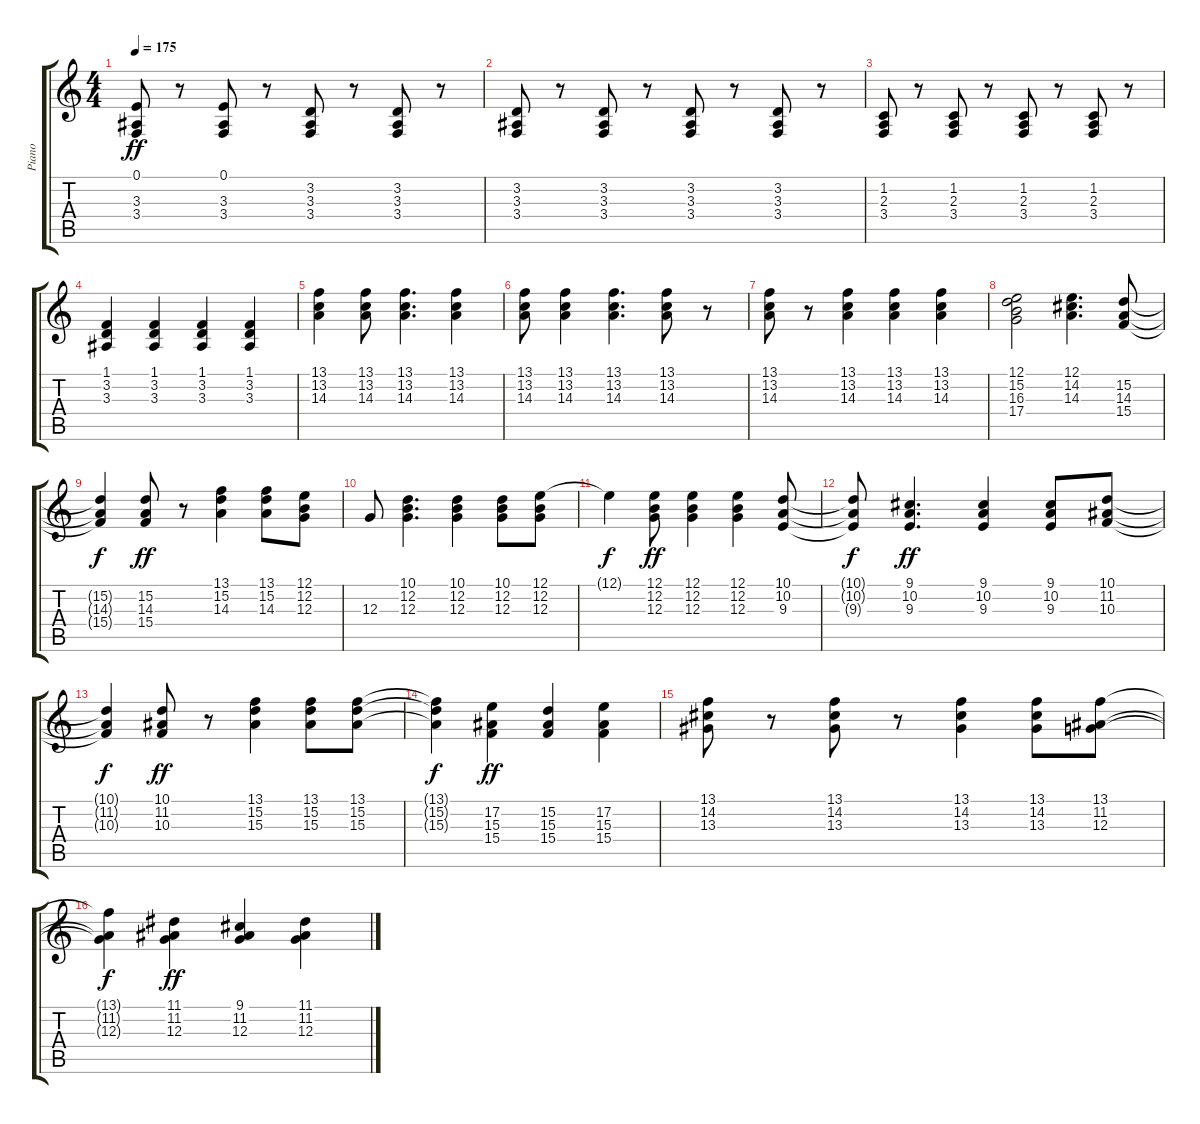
\track ("Piano" "Piano") {instrument acousticgrandpiano}
\staff {score tabs}
\tuning (E4 B3 G3 D3 A2 E2) {hide}
\ts (4 4)
\tempo 175
\clef g2
\ks c
(0.1 3.3 3.4).8{dy ff} r.8 (0.1 3.3 3.4).8 r.8 (3.2 3.3 3.4).8 r.8 (3.2 3.3 3.4).8 r.8 |
(3.2 3.3 3.4).8 r.8 (3.2 3.3 3.4).8 r.8 (3.2 3.3 3.4).8 r.8 (3.2 3.3 3.4).8 r.8 |
(1.2 2.3 3.4).8 r.8 (1.2 2.3 3.4).8 r.8 (1.2 2.3 3.4).8 r.8 (1.2 2.3 3.4).8 r.8 |
(1.1 3.2 3.3).4 (1.1 3.2 3.3).4 (1.1 3.2 3.3).4 (1.1 3.2 3.3).4 |
(13.1 13.2 14.3).4 (13.1 13.2 14.3).8 (13.1 13.2 14.3).4{d} (13.1 13.2 14.3).4 |
(13.1 13.2 14.3).8 (13.1 13.2 14.3).4 (13.1 13.2 14.3).4{d} (13.1 13.2 14.3).8 r.8 |
(13.1 13.2 14.3).8 r.8 (13.1 13.2 14.3).4 (13.1 13.2 14.3).4 (13.1 13.2 14.3).4 |
(12.1 15.2 16.3 17.4).2 (12.1 14.2 14.3).4{d} (15.2 14.3 15.4).8 |
(15.2{t} 14.3{t} 15.4{t}).4{dy f} (15.2 14.3 15.4).8{dy ff} r.8 (13.1 15.2 14.3).4 (13.1 15.2 14.3).8 (12.1 12.2 12.3).8 |
12.3.8 (10.1 12.2 12.3).4{d} (10.1 12.2 12.3).4 (10.1 12.2 12.3).8 (12.1 12.2 12.3).8 |
12.1{t}.4{dy f} (12.1 12.2 12.3).8{dy ff} (12.1 12.2 12.3).4 (12.1 12.2 12.3).4 (10.1 10.2 9.3).8 |
(10.1{t} 10.2{t} 9.3{t}).8{dy f} (9.1 10.2 9.3).4{d dy ff} (9.1 10.2 9.3).4 (9.1 10.2 9.3).8 (10.1 11.2 10.3).8 |
(10.1{t} 11.2{t} 10.3{t}).4{dy f} (10.1 11.2 10.3).8{dy ff} r.8 (13.1 15.2 15.3).4 (13.1 15.2 15.3).8 (13.1 15.2 15.3).8 |
(13.1{t} 15.2{t} 15.3{t}).4{dy f} (17.2 15.3 15.4).4{dy ff} (15.2 15.3 15.4).4 (17.2 15.3 15.4).4 |
(13.1 14.2 13.3).8 r.8 (13.1 14.2 13.3).8 r.8 (13.1 14.2 13.3).4 (13.1 14.2 13.3).8 (13.1 11.2 12.3).8 |
(13.1{t} 11.2{t} 12.3{t}).4{dy f} (11.1 11.2 12.3).4{dy ff} (9.1 11.2 12.3).4 (11.1 11.2 12.3).4
